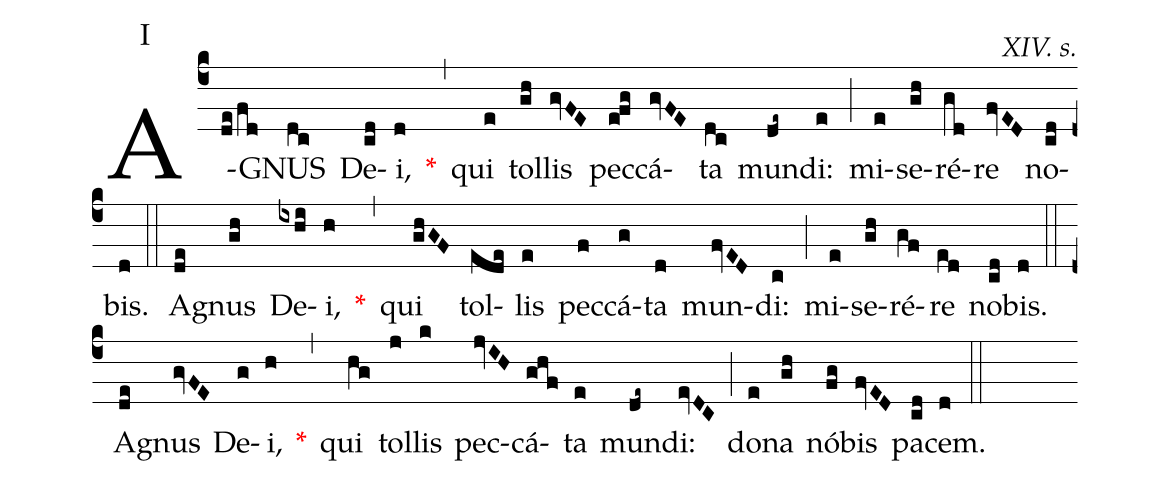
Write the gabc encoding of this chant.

annotation:I;
commentary:XIV. s.;
office-part:Kyriale;
%%
(c4) A(de/fd)GNUS(dc) De(cd)i,(d) <v>\red{*}</v>(,) qui(e) tol(gh)lis(gvFE) pec(e!fg)cá(gvFE)ta(dc) mun(de~)di:(e) (;) mi(e)se(gh)ré(gd)re(fvED) no(cd)bis.(d) (::)
A(de)gnus(gh) De(ixhi)i,(h) <v>\red{*}</v>(,) qui(ghGF) tol(ede)lis(e) pec(f)cá(g)ta(d) mun(fvED)di:(c) (;) mi(e)se(gh)ré(gf)re(ed) no(cd)bis.(d) (::)
A(de)gnus(gvFE) De(g)i,(h) <v>\red{*}</v>(,) qui(hg) tol(j)lis(k) pec(jvIH)cá(ghf)ta(e) mun(de~)di:(evDC) (;) do(e)na(gh) nó(fg)bis(fvED) pa(cd)cem.(d) (::)
